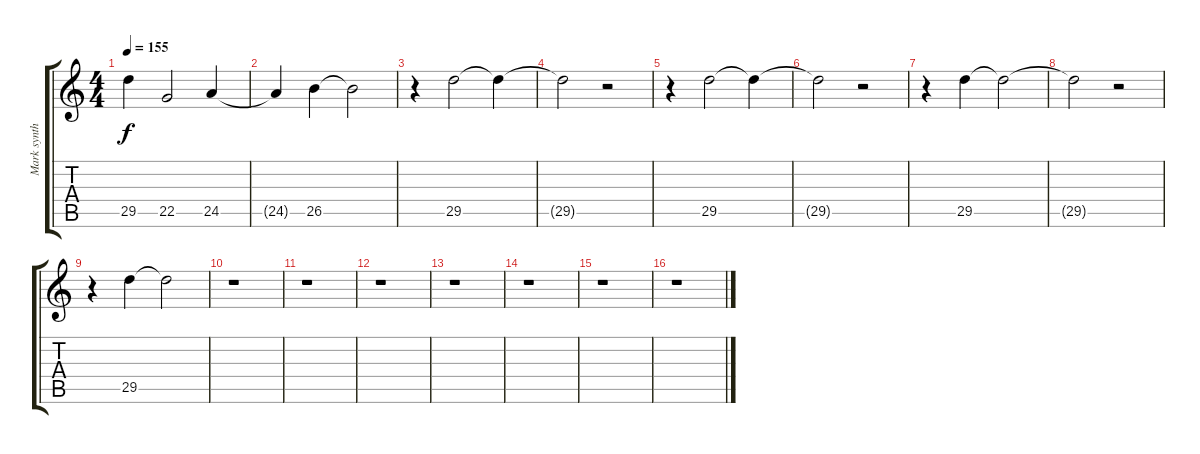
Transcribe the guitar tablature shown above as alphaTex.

\track ("Mark synthe" "Mark synth") {instrument lead2sawtooth}
\staff {score tabs}
\tuning (E4 B3 G3 D3 A2 E2) {hide}
\ts (4 4)
\tempo 155
\clef g2
\ks c
29.5{t}.4{dy f} 22.5.2 24.5.4 |
24.5{t}.4 26.5.4 26.5{t}.2 |
r.4 29.5.2 29.5{t}.4 |
29.5{t}.2 r.2 |
r.4 29.5.2 29.5{t}.4 |
29.5{t}.2 r.2 |
r.4 29.5.4 29.5{t}.2 |
29.5{t}.2 r.2 |
r.4 29.5.4 29.5{t}.2 |
r.1 |
r.1 |
r.1 |
r.1 |
r.1 |
r.1 |
r.1
